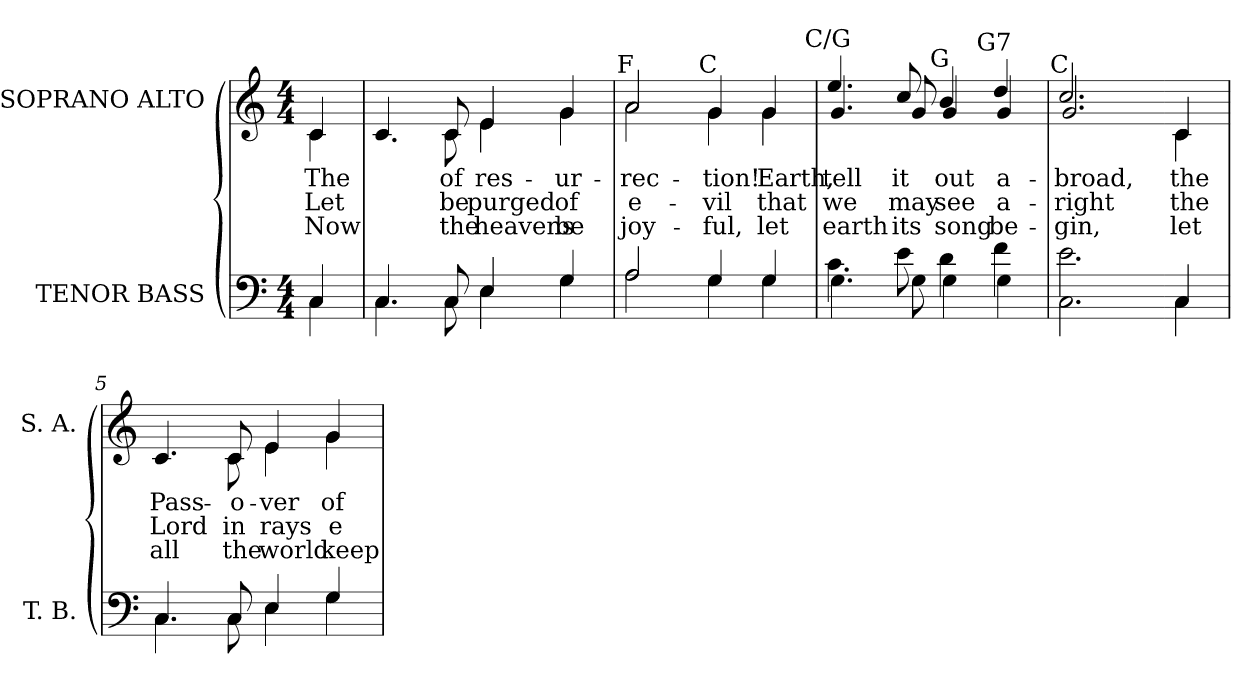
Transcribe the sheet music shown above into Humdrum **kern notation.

**kern	**kern	**text	**text	**text
*part2	*part1	*part1	*part1	*part1
*staff2	*staff1	*staff1	*staff1	*staff1
*I"TENOR BASS	*I"SOPRANO ALTO	*	*	*
*I'T. B.	*I'S. A.	*	*	*
!!LO:PB:g=z
*clefF4	*clefG2	*	*	*
*k[]	*k[]	*	*	*
*C:	*C:	*	*	*
*M4/4	*M4/4	*	*	*
=	=	=	=	=
*^	*	*	*	*
!	!	!LO:TX:a:cj:t=C	!	!	!
!	!	!LO:TX:b:cj:t=1	!	!	!
!	!	!LO:TX:b:cj:t=2	!	!	!
!	!	!LO:TX:b:cj:t=3	!	!	!
!	!	!	!LO:LY:b:color=#000000	!LO:LY:b:color=#000000	!LO:LY:b:color=#000000
*	*	*^	*	*	*
4Ci/	4Ci\	4ci/	4ci\	The	Let	Now
=	=	=	=	=	=	=
!	!	!	!	!LO:LY:b:color=#000000	!LO:LY:b:color=#000000	!LO:LY:b:color=#000000
4.Ci/	4.Ci\	4.ci/yy	4.ci/	day	hearts	let
!	!	!	!	!LO:LY:b:color=#000000	!LO:LY:b:color=#000000	!LO:LY:b:color=#000000
8Ci/	8Ci\	8ci/	8ci\	of	be	the
!	!	!	!	!LO:LY:b:color=#000000	!LO:LY:b:color=#000000	!LO:LY:b:color=#000000
4Ei/	4Ei\	4ei/	4ei\	res-	purged	heavens
!	!	!	!	!LO:LY:b:color=#000000	!LO:LY:b:color=#000000	!LO:LY:b:color=#000000
4Gi/	4Gi\	4gi/	4gi\	-ur-	of	be
=1	=1	=1	=1	=1	=1	=1
!	!	!LO:TX:a:cj:t=F	!	!	!	!
!	!	!	!	!LO:LY:b:color=#000000	!LO:LY:b:color=#000000	!LO:LY:b:color=#000000
2Ai/	2Ai\	2ai/	2ai\	-rec-	e-	joy-
!	!	!LO:TX:a:cj:t=C	!	!	!	!
!	!	!	!	!LO:LY:b:color=#000000	!LO:LY:b:color=#000000	!LO:LY:b:color=#000000
4Gi/	4Gi\	4gi/	4gi\	-tion!	-vil	-ful,
!	!	!	!	!LO:LY:b:color=#000000	!LO:LY:b:color=#000000	!LO:LY:b:color=#000000
4Gi/	4Gi\	4gi/	4gi\	Earth,	that	let
=2	=2	=2	=2	=2	=2	=2
!	!	!LO:TX:a:cj:t=C/G	!	!	!	!
!	!	!	!	!LO:LY:b:color=#000000	!LO:LY:b:color=#000000	!LO:LY:b:color=#000000
4.ci\	4.Gi\	4.eei/	4.gi/	tell	we	earth
!	!	!	!	!LO:LY:b:color=#000000	!LO:LY:b:color=#000000	!LO:LY:b:color=#000000
8ei\	8Gi\	8cci/	8gi/	it	may	its
!	!	!LO:TX:a:cj:t=G	!	!	!	!
!	!	!	!	!LO:LY:b:color=#000000	!LO:LY:b:color=#000000	!LO:LY:b:color=#000000
4di\	4Gi\	4bi/	4gi/	out	see	song
!	!	!LO:TX:a:cj:t=G7	!	!	!	!
!	!	!	!	!LO:LY:b:color=#000000	!LO:LY:b:color=#000000	!LO:LY:b:color=#000000
4fi\	4Gi\	4ddi/	4gi/	a-	a-	be-
=3	=3	=3	=3	=3	=3	=3
!	!	!LO:TX:a:cj:t=C	!	!	!	!
!	!	!	!	!LO:LY:b:color=#000000	!LO:LY:b:color=#000000	!LO:LY:b:color=#000000
2.ei\	2.Ci\	2.cci/	2.gi/	-broad,	-right	-gin,
!!LO:LB:g=z	!!
=4-	=4-	=4-	=4-	=4-	=4-	=4-
!	!	!	!	!LO:LY:b:color=#000000	!LO:LY:b:color=#000000	!LO:LY:b:color=#000000
4Ci/	4Ci\	4ci/	4ci\	the	the	let
=5	=5	=5	=5	=5	=5	=5
!	!	!	!	!LO:LY:b:color=#000000	!LO:LY:b:color=#000000	!LO:LY:b:color=#000000
4.Ci/	4.Ci\	4.ci/	4.ci\yy	Pass-	Lord	all
!	!	!	!	!LO:LY:b:color=#000000	!LO:LY:b:color=#000000	!LO:LY:b:color=#000000
8Ci/	8Ci\	8ci/	8ci\	-o-	in	the
!	!	!	!	!LO:LY:b:color=#000000	!LO:LY:b:color=#000000	!LO:LY:b:color=#000000
4Ei/	4Ei\	4ei/	4ei\	-ver	rays	world
!	!	!	!	!LO:LY:b:color=#000000	!LO:LY:b:color=#000000	!LO:LY:b:color=#000000
4Gi/	4Gi\	4gi/	4gi\	of	e-	keep
*v	*v	*	*	*	*	*
*	*v	*v	*	*	*
=	=	=	=	=
*-	*-	*-	*-	*-
